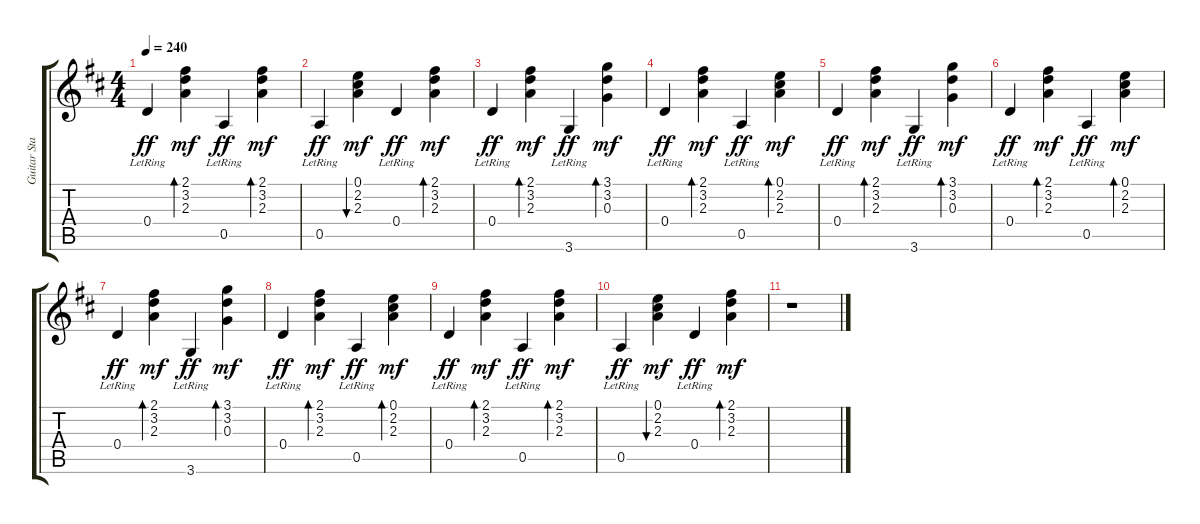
\track ("Guitar Standard" "Guitar Sta") {instrument acousticguitarsteel}
\staff {score tabs}
\tuning (E4 B3 G3 D3 A2 E2) {hide}
\ts (4 4)
\tempo 240
\clef g2
\ks d
0.4{lr}.4{dy ff} (2.1 3.2 2.3).4{bd 60 dy mf} 0.5{lr}.4{dy ff} (2.1 3.2 2.3).4{bd 60 dy mf} |
0.5{lr}.4{dy ff} (0.1 2.2 2.3).4{bu 60 dy mf} 0.4{lr}.4{dy ff} (2.1 3.2 2.3).4{bd 60 dy mf} |
0.4{lr}.4{dy ff} (2.1 3.2 2.3).4{bd 60 dy mf} 3.6{lr}.4{dy ff} (3.1 3.2 0.3).4{bd 60 dy mf} |
0.4{lr}.4{dy ff} (2.1 3.2 2.3).4{bd 60 dy mf} 0.5{lr}.4{dy ff} (0.1 2.2 2.3).4{bd 60 dy mf} |
0.4{lr}.4{dy ff} (2.1 3.2 2.3).4{bd 60 dy mf} 3.6{lr}.4{dy ff} (3.1 3.2 0.3).4{bd 60 dy mf} |
0.4{lr}.4{dy ff} (2.1 3.2 2.3).4{bd 60 dy mf} 0.5{lr}.4{dy ff} (0.1 2.2 2.3).4{bd 60 dy mf} |
0.4{lr}.4{dy ff} (2.1 3.2 2.3).4{bd 60 dy mf} 3.6{lr}.4{dy ff} (3.1 3.2 0.3).4{bd 60 dy mf} |
0.4{lr}.4{dy ff} (2.1 3.2 2.3).4{bd 60 dy mf} 0.5{lr}.4{dy ff} (0.1 2.2 2.3).4{bd 60 dy mf} |
0.4{lr}.4{dy ff} (2.1 3.2 2.3).4{bd 60 dy mf} 0.5{lr}.4{dy ff} (2.1 3.2 2.3).4{bd 60 dy mf} |
0.5{lr}.4{dy ff} (0.1 2.2 2.3).4{bu 60 dy mf} 0.4{lr}.4{dy ff} (2.1 3.2 2.3).4{bd 60 dy mf} |
r.1
